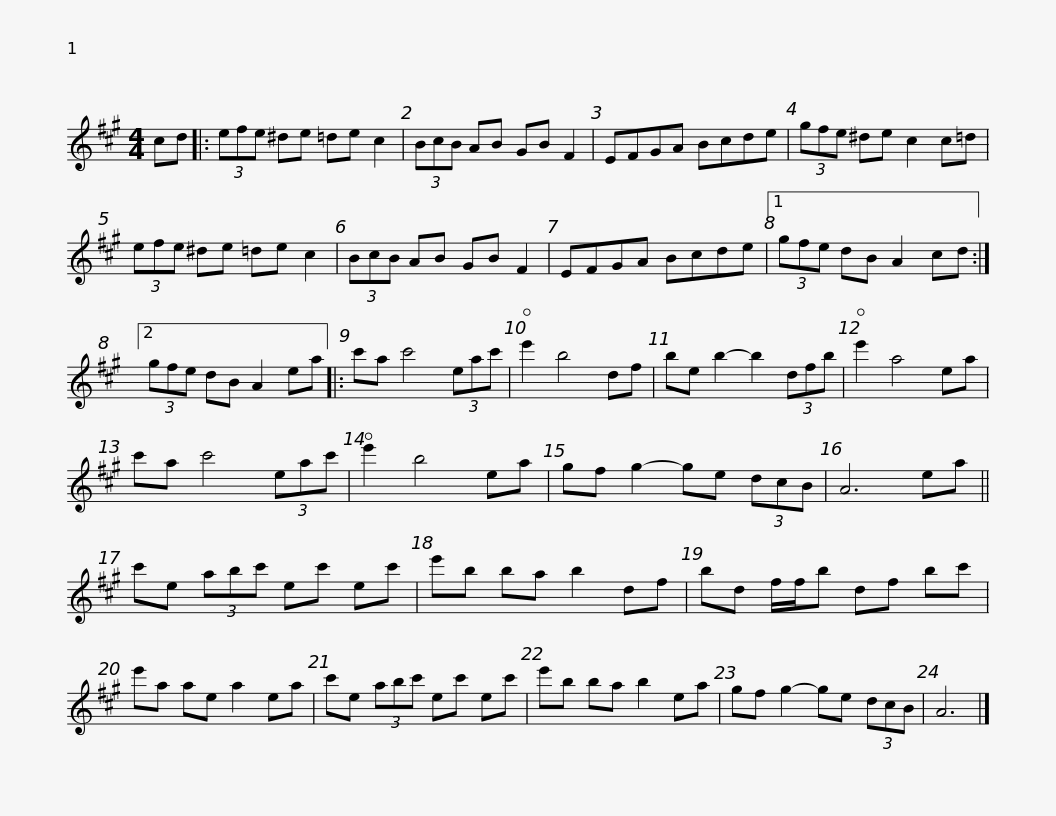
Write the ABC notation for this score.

X:1
L:1/8
M:4/4
I:linebreak $
K:A
V:1 treble
V:1
 cd |: (3efe ^de =de c2 | (3BcB AB GB F2 | EFGA Bcde | (3gfe ^de c2 c=d |$ %5
 (3efe ^de =de c2 | (3BcB AB GB F2 | EFGA Bcde |1 (3gfe dB A2 cd :|2 (3gfe dB A2 ea |:$ %10
 c'a c'4 (3eac' | !open!e'2 b4 df | be b2- b2 (3dfb | !open!e'2 a4 ea | c'a c'4 (3eac' | %15
 !open!e'2 b4 ea |$ gf g2- ge (3dcB | A6 ea || c'e (3abc' ec' ec' | e'b ba b2 df | %20
 bd f/f/b df bc' |$ e'a ae a2 ea | c'e (3abc' ec' ec' | e'b ba b2 ea | gf g2- ge (3dcB | %25
 A6 |] %26
